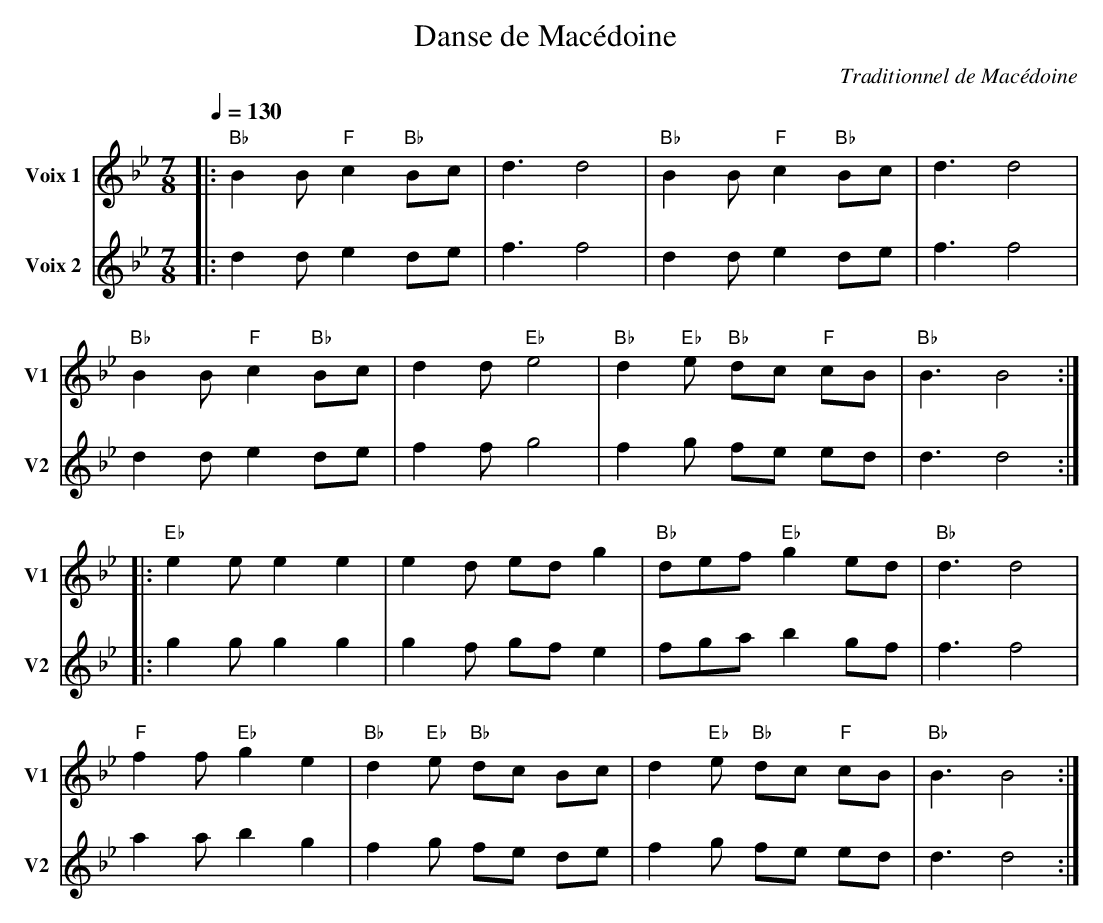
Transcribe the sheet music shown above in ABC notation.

X:1
T:Danse de Macédoine
C:Traditionnel de Macédoine
V:1 clef=treble name="Voix 1" sname="V1"
V:2 clef=treble name="Voix 2" sname="V2"
Q:1/4=130
M:7/8
L:1/8
K:Bbmaj
V:1
|: "Bb"B2B "F"c2 "Bb"Bc | d3 d4 | "Bb"B2B "F"c2 "Bb"Bc | d3 d4 |
"Bb"B2B "F"c2 "Bb"Bc | d2d "Eb"e4 | "Bb"d2"Eb"e "Bb"dc "F"cB | "Bb"B3 B4 ::
"Eb"e2e e2 e2 | e2d ed g2 | "Bb"def "Eb"g2 ed | "Bb"d3 d4 |
"F"f2f "Eb"g2 e2 | "Bb"d2"Eb"e "Bb"dc Bc | d2"Eb"e "Bb"dc "F"cB | "Bb"B3 B4 :|
V:2
|: d2d e2 de | f3 f4 | d2d e2 de | f3 f4 |
d2d e2 de | f2f g4 | f2g fe ed | d3 d4 ::
g2g g2 g2 | g2f gf e2 | fga b2 gf | f3 f4 |
a2a b2 g2 | f2g fe de | f2g fe ed | d3 d4 :|
